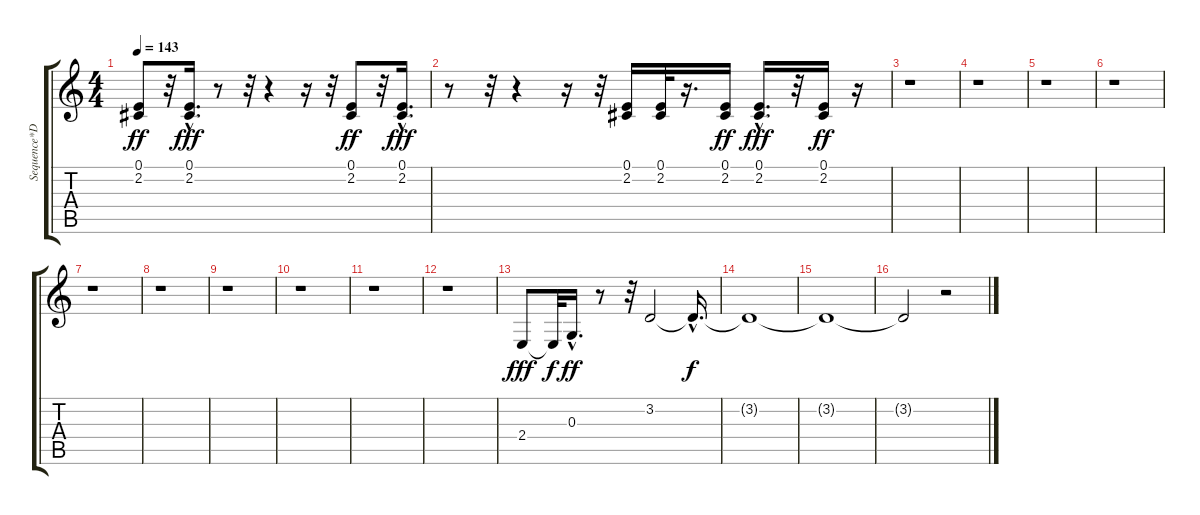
\track ("Sequence*Demixed 12" "Sequence*D") {instrument trombone}
\staff {score tabs}
\tuning (E4 B3 G3 D3 A2 E2) {hide}
\ts (4 4)
\tempo 143
\clef g2
\ks c
(0.1 2.2).8{dy ff} r.32 (0.1{hac} 2.2{hac}).16{d dy fff} r.8 r.32 r.4 r.16 r.32 (0.1 2.2).8{dy ff} r.32 (0.1{hac} 2.2{hac}).16{d dy fff} |
r.8 r.32 r.4 r.16 r.32 (0.1 2.2).16 (0.1 2.2).32 r.16{d} (0.1 2.2).16{dy ff} (0.1{hac} 2.2{hac}).16{d dy fff} r.32 (0.1 2.2).16{dy ff} r.16 |
r.1 |
r.1 |
r.1 |
r.1 |
r.1 |
r.1 |
r.1 |
r.1 |
r.1 |
r.1 |
2.4.8{dy fff} 2.4{t}.32{dy f} 0.3{hac}.16{d dy ff} r.8 r.32 3.2.2 3.2{hac t}.16{d dy f} |
3.2{t}.1 |
3.2{t}.1 |
3.2{t}.2 r.2
